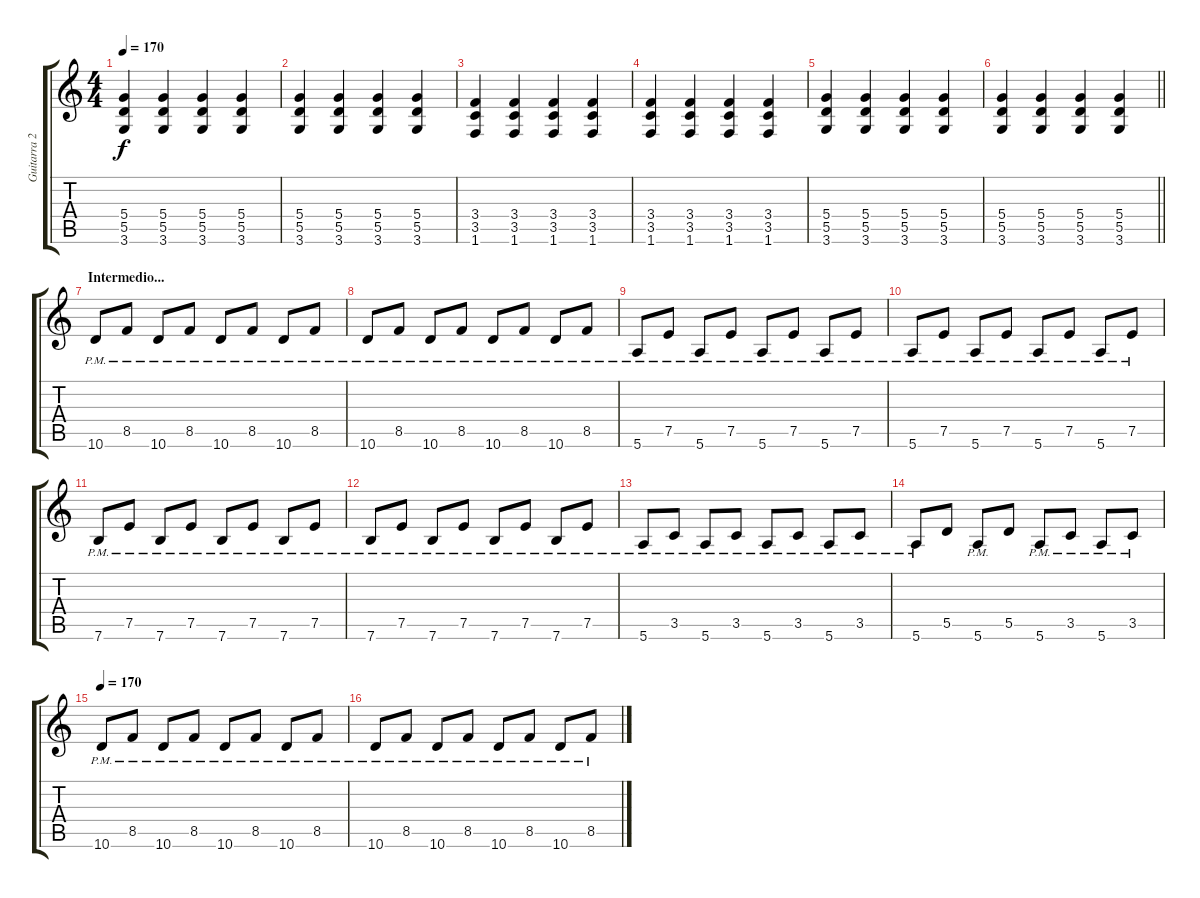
\track ("Guitarra 2" "Guitarra 2") {instrument distortionguitar}
\staff {score tabs}
\tuning (E4 B3 G3 D3 A2 E2) {hide}
\ts (4 4)
\tempo 170
\clef g2
\ks c
(5.4 5.5 3.6).4{dy f} (5.4 5.5 3.6).4 (5.4 5.5 3.6).4 (5.4 5.5 3.6).4 |
(5.4 5.5 3.6).4 (5.4 5.5 3.6).4 (5.4 5.5 3.6).4 (5.4 5.5 3.6).4 |
(3.4 3.5 1.6).4 (3.4 3.5 1.6).4 (3.4 3.5 1.6).4 (3.4 3.5 1.6).4 |
(3.4 3.5 1.6).4 (3.4 3.5 1.6).4 (3.4 3.5 1.6).4 (3.4 3.5 1.6).4 |
(5.4 5.5 3.6).4 (5.4 5.5 3.6).4 (5.4 5.5 3.6).4 (5.4 5.5 3.6).4 |
\barLineRight lightlight
(5.4 5.5 3.6).4 (5.4 5.5 3.6).4 (5.4 5.5 3.6).4 (5.4 5.5 3.6).4 |
\section ("" "Intermedio...")
10.6{pm}.8 8.5{pm}.8 10.6{pm}.8 8.5{pm}.8 10.6{pm}.8 8.5{pm}.8 10.6{pm}.8 8.5{pm}.8 |
10.6{pm}.8 8.5{pm}.8 10.6{pm}.8 8.5{pm}.8 10.6{pm}.8 8.5{pm}.8 10.6{pm}.8 8.5{pm}.8 |
5.6{pm}.8 7.5{pm}.8 5.6{pm}.8 7.5{pm}.8 5.6{pm}.8 7.5{pm}.8 5.6{pm}.8 7.5{pm}.8 |
5.6{pm}.8 7.5{pm}.8 5.6{pm}.8 7.5{pm}.8 5.6{pm}.8 7.5{pm}.8 5.6{pm}.8 7.5{pm}.8 |
7.6{pm}.8 7.5{pm}.8 7.6{pm}.8 7.5{pm}.8 7.6{pm}.8 7.5{pm}.8 7.6{pm}.8 7.5{pm}.8 |
7.6{pm}.8 7.5{pm}.8 7.6{pm}.8 7.5{pm}.8 7.6{pm}.8 7.5{pm}.8 7.6{pm}.8 7.5{pm}.8 |
5.6{pm}.8 3.5{pm}.8 5.6{pm}.8 3.5{pm}.8 5.6{pm}.8 3.5{pm}.8 5.6{pm}.8 3.5{pm}.8 |
5.6{pm}.8 5.5.8 5.6{pm}.8 5.5.8 5.6{pm}.8 3.5{pm}.8 5.6{pm}.8 3.5{pm}.8 |
\tempo 170
10.6{pm}.8 8.5{pm}.8 10.6{pm}.8 8.5{pm}.8 10.6{pm}.8 8.5{pm}.8 10.6{pm}.8 8.5{pm}.8 |
10.6{pm}.8 8.5{pm}.8 10.6{pm}.8 8.5{pm}.8 10.6{pm}.8 8.5{pm}.8 10.6{pm}.8 8.5{pm}.8
